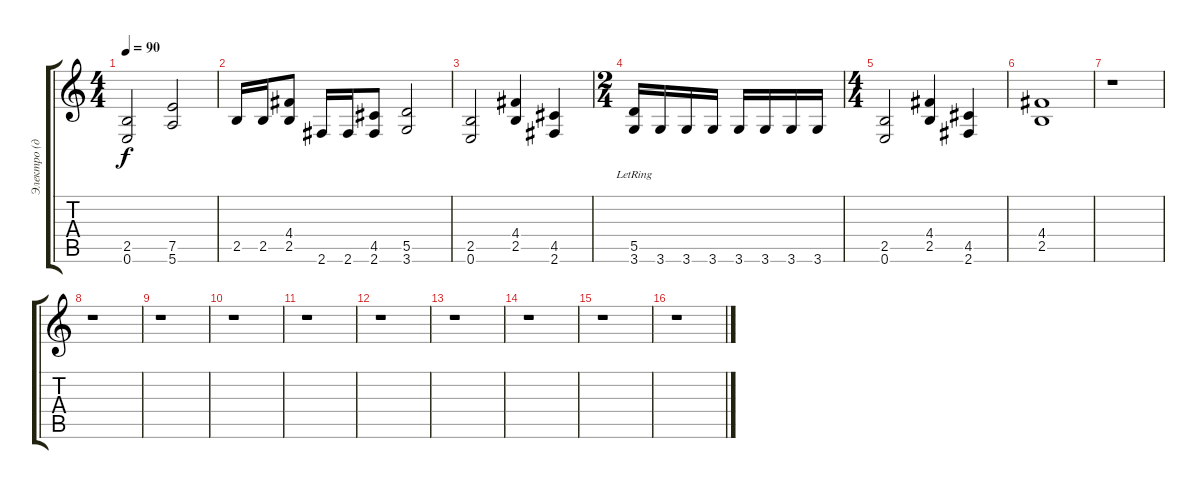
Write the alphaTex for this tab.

\track ("Электро (дисторшн)" "Электро (д") {instrument distortionguitar}
\staff {score tabs}
\tuning (E4 B3 G3 D3 A2 E2) {hide}
\ts (4 4)
\tempo 90
\clef g2
\ks c
(2.5 0.6).2{dy f} (7.5 5.6).2 |
2.5.16 2.5.16 (4.4 2.5).8 2.6.16 2.6.16 (4.5 2.6).8 (5.5 3.6).2 |
(2.5 0.6).2 (4.4 2.5).4 (4.5 2.6).4 |
\ts (2 4)
(5.5{lr} 3.6).16 3.6.16 3.6.16 3.6.16 3.6.16 3.6.16 3.6.16 3.6.16 |
\ts (4 4)
(2.5 0.6).2 (4.4 2.5).4 (4.5 2.6).4 |
(4.4 2.5).1 |
r.1 |
r.1 |
r.1 |
r.1 |
r.1 |
r.1 |
r.1 |
r.1 |
r.1 |
r.1
